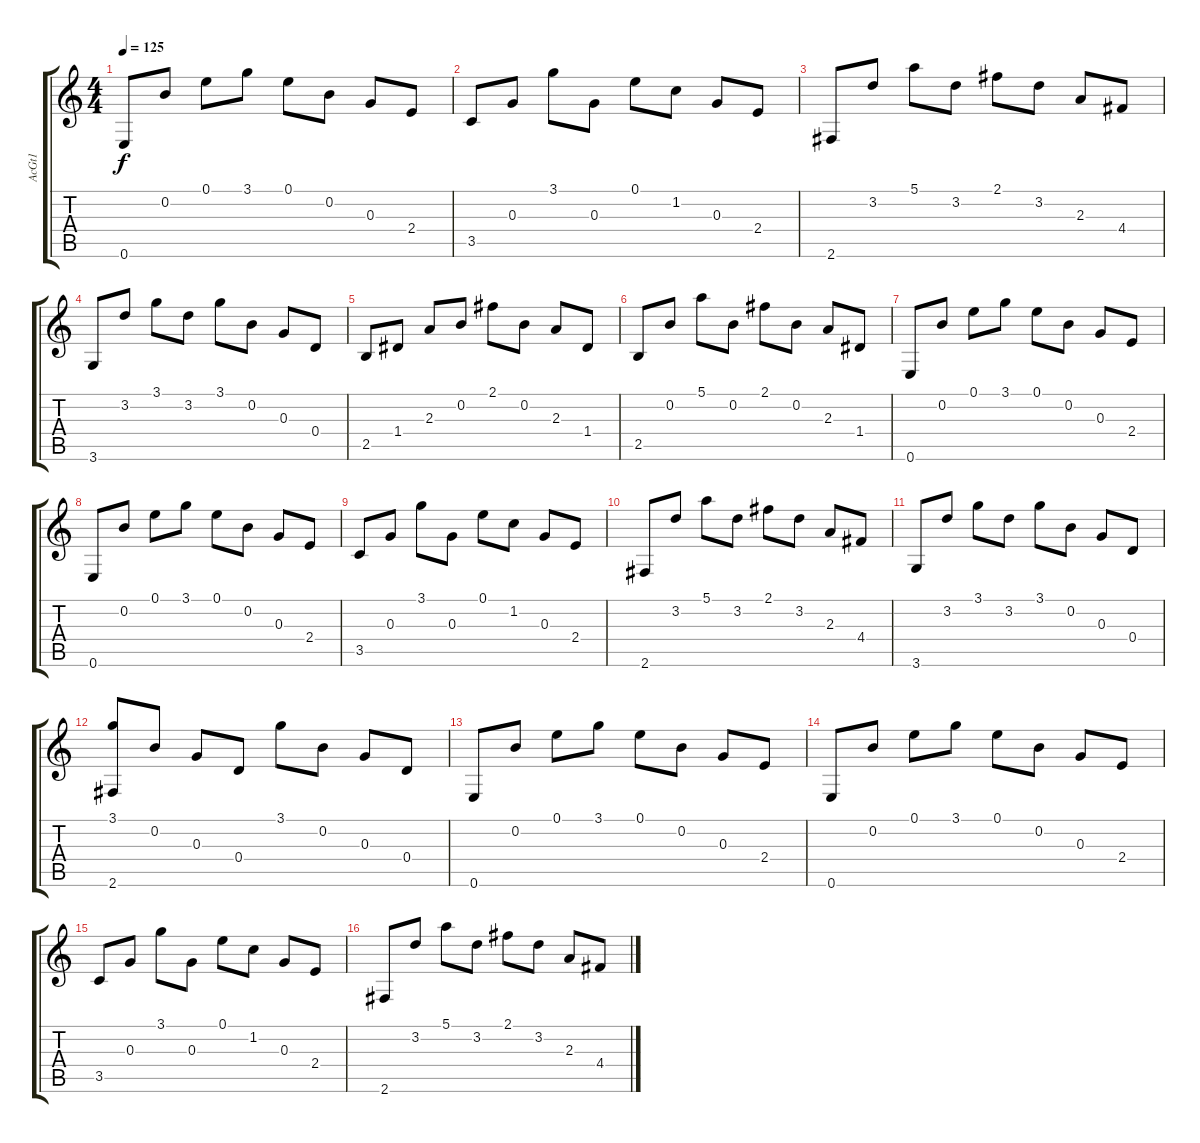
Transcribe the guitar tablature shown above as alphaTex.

\track ("AcGt1" "AcGt1") {instrument acousticguitarsteel}
\staff {score tabs}
\tuning (E4 B3 G3 D3 A2 E2) {hide}
\ts (4 4)
\tempo 125
\clef g2
\ks c
0.6.8{dy f} 0.2.8 0.1.8 3.1.8 0.1.8 0.2.8 0.3.8 2.4.8 |
3.5.8 0.3.8 3.1.8 0.3.8 0.1.8 1.2.8 0.3.8 2.4.8 |
2.6.8 3.2.8 5.1.8 3.2.8 2.1.8 3.2.8 2.3.8 4.4.8 |
3.6.8 3.2.8 3.1.8 3.2.8 3.1.8 0.2.8 0.3.8 0.4.8 |
2.5.8 1.4.8 2.3.8 0.2.8 2.1.8 0.2.8 2.3.8 1.4.8 |
2.5.8 0.2.8 5.1.8 0.2.8 2.1.8 0.2.8 2.3.8 1.4.8 |
0.6.8 0.2.8 0.1.8 3.1.8 0.1.8 0.2.8 0.3.8 2.4.8 |
0.6.8 0.2.8 0.1.8 3.1.8 0.1.8 0.2.8 0.3.8 2.4.8 |
3.5.8 0.3.8 3.1.8 0.3.8 0.1.8 1.2.8 0.3.8 2.4.8 |
2.6.8 3.2.8 5.1.8 3.2.8 2.1.8 3.2.8 2.3.8 4.4.8 |
3.6.8 3.2.8 3.1.8 3.2.8 3.1.8 0.2.8 0.3.8 0.4.8 |
(3.1 2.6).8 0.2.8 0.3.8 0.4.8 3.1.8 0.2.8 0.3.8 0.4.8 |
0.6.8 0.2.8 0.1.8 3.1.8 0.1.8 0.2.8 0.3.8 2.4.8 |
0.6.8 0.2.8 0.1.8 3.1.8 0.1.8 0.2.8 0.3.8 2.4.8 |
3.5.8 0.3.8 3.1.8 0.3.8 0.1.8 1.2.8 0.3.8 2.4.8 |
2.6.8 3.2.8 5.1.8 3.2.8 2.1.8 3.2.8 2.3.8 4.4.8
